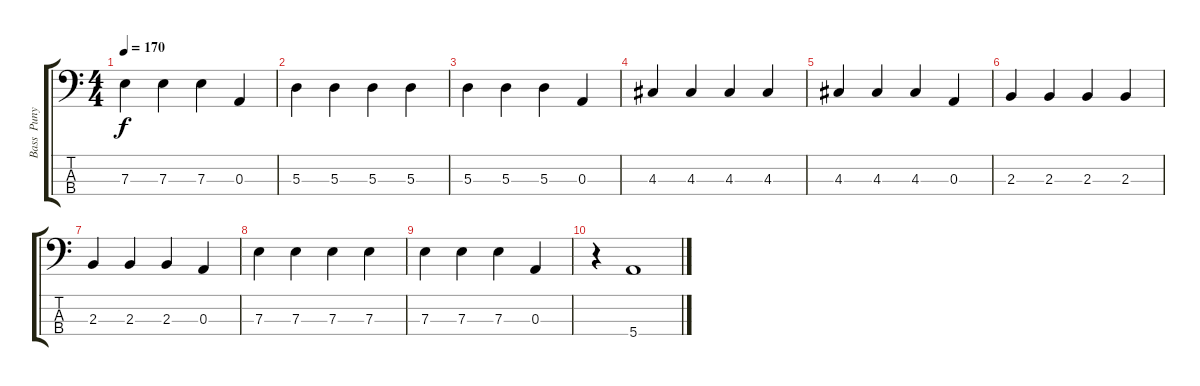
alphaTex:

\track ("Bass  Punya Gitar Da" "Bass  Puny") {instrument electricbasspick}
\staff {score tabs}
\tuning (G2 D2 A1 E1) {hide}
\ts (4 4)
\tempo 170
\clef f4
\ks c
7.3.4{dy f} 7.3.4 7.3.4 0.3.4 |
5.3.4 5.3.4 5.3.4 5.3.4 |
5.3.4 5.3.4 5.3.4 0.3.4 |
4.3.4 4.3.4 4.3.4 4.3.4 |
4.3.4 4.3.4 4.3.4 0.3.4 |
2.3.4 2.3.4 2.3.4 2.3.4 |
2.3.4 2.3.4 2.3.4 0.3.4 |
7.3.4 7.3.4 7.3.4 7.3.4 |
7.3.4 7.3.4 7.3.4 0.3.4 |
r.4 5.4.1
